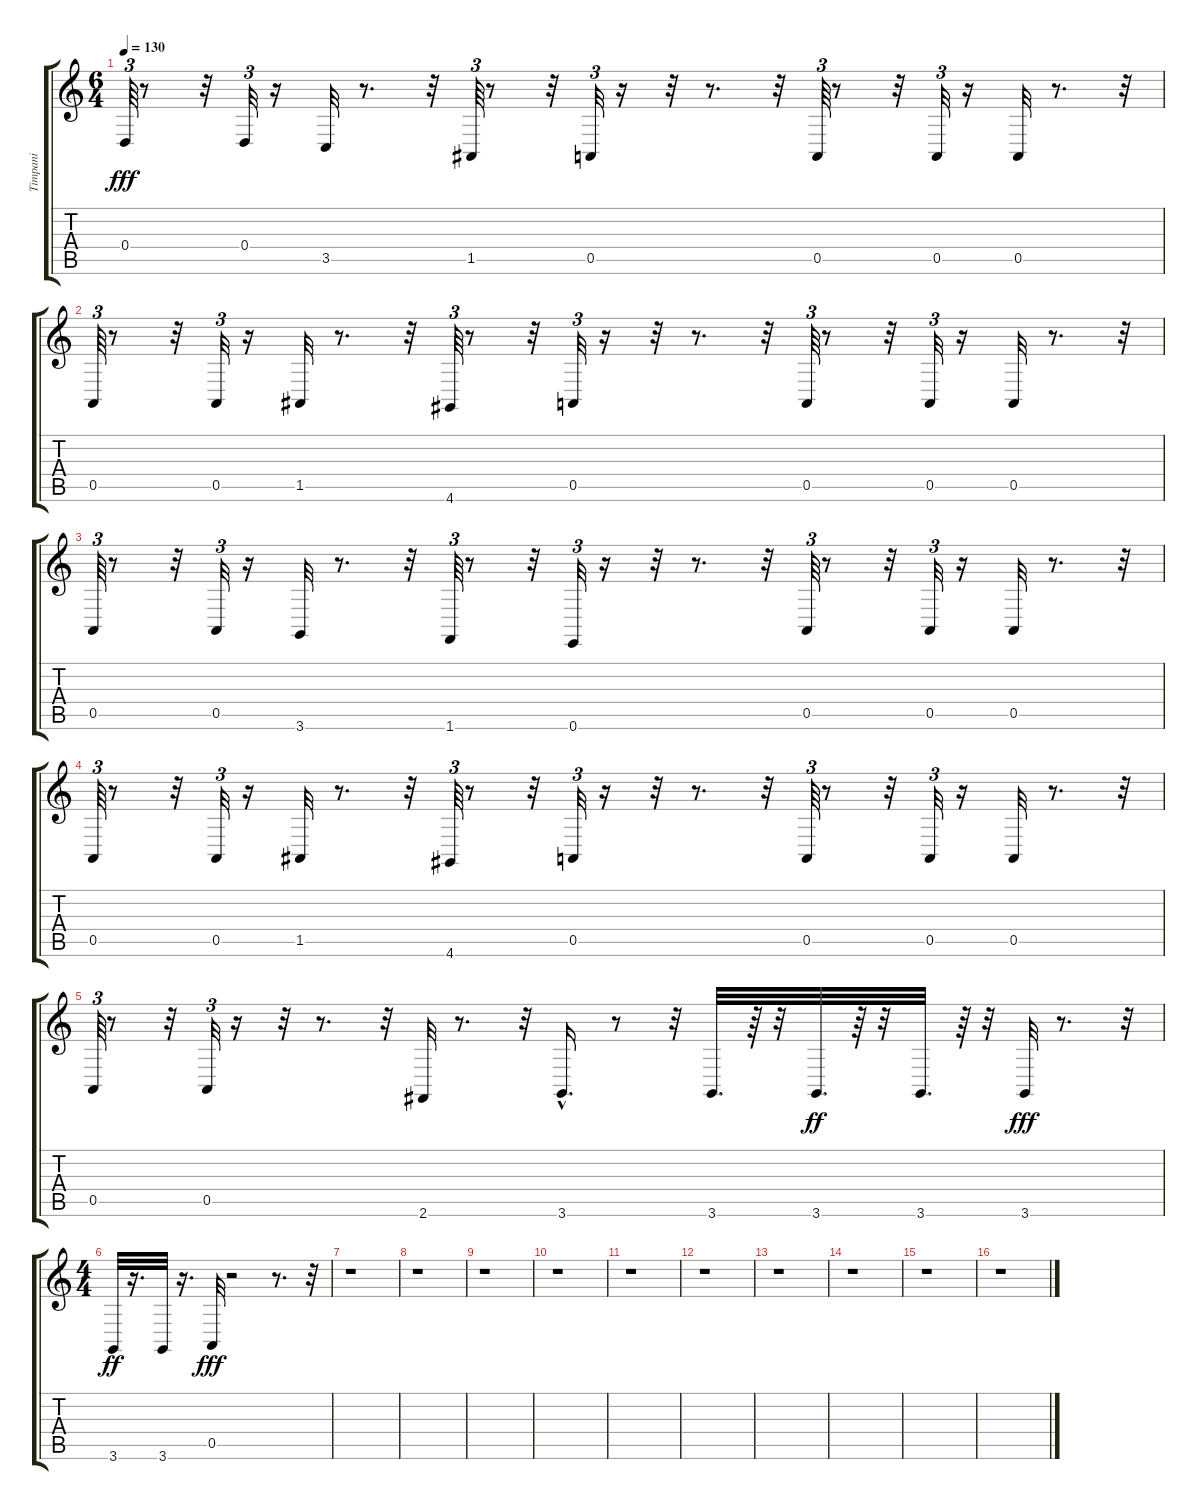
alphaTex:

\track ("Timpani" "Timpani") {instrument timpani}
\staff {score tabs}
\tuning (E4 B3 G3 D3 A2 E2) {hide}
\ts (6 4)
\tempo 130
\clef g2
\ks c
0.4.64{tu (3 2) dy fff} r.8 r.32 0.4.32{tu (3 2)} r.16 3.5.32 r.8{d} r.32 1.5.64{tu (3 2)} r.8 r.32 0.5.32{tu (3 2)} r.16 r.32 r.8{d} r.32 0.5.64{tu (3 2)} r.8 r.32 0.5.32{tu (3 2)} r.16 0.5.32 r.8{d} r.32 |
0.5.64{tu (3 2)} r.8 r.32 0.5.32{tu (3 2)} r.16 1.5.32 r.8{d} r.32 4.6.64{tu (3 2)} r.8 r.32 0.5.32{tu (3 2)} r.16 r.32 r.8{d} r.32 0.5.64{tu (3 2)} r.8 r.32 0.5.32{tu (3 2)} r.16 0.5.32 r.8{d} r.32 |
0.5.64{tu (3 2)} r.8 r.32 0.5.32{tu (3 2)} r.16 3.6.32 r.8{d} r.32 1.6.64{tu (3 2)} r.8 r.32 0.6.32{tu (3 2)} r.16 r.32 r.8{d} r.32 0.5.64{tu (3 2)} r.8 r.32 0.5.32{tu (3 2)} r.16 0.5.32 r.8{d} r.32 |
0.5.64{tu (3 2)} r.8 r.32 0.5.32{tu (3 2)} r.16 1.5.32 r.8{d} r.32 4.6.64{tu (3 2)} r.8 r.32 0.5.32{tu (3 2)} r.16 r.32 r.8{d} r.32 0.5.64{tu (3 2)} r.8 r.32 0.5.32{tu (3 2)} r.16 0.5.32 r.8{d} r.32 |
0.5.64{tu (3 2)} r.8 r.32 0.5.32{tu (3 2)} r.16 r.32 r.8{d} r.32 2.6.32 r.8{d} r.32 3.6{hac}.16{d} r.8 r.32 3.6.32{d} r.64 r.32 3.6.32{d dy ff} r.64 r.32 3.6.32{d} r.64 r.32 3.6.32{dy fff} r.8{d} r.32 |
\ts (4 4)
3.6.32{dy ff} r.16{d} 3.6.32 r.16{d} 0.5.32{dy fff} r.2 r.8{d} r.32 |
r.1 |
r.1 |
r.1 |
r.1 |
r.1 |
r.1 |
r.1 |
r.1 |
r.1 |
r.1
